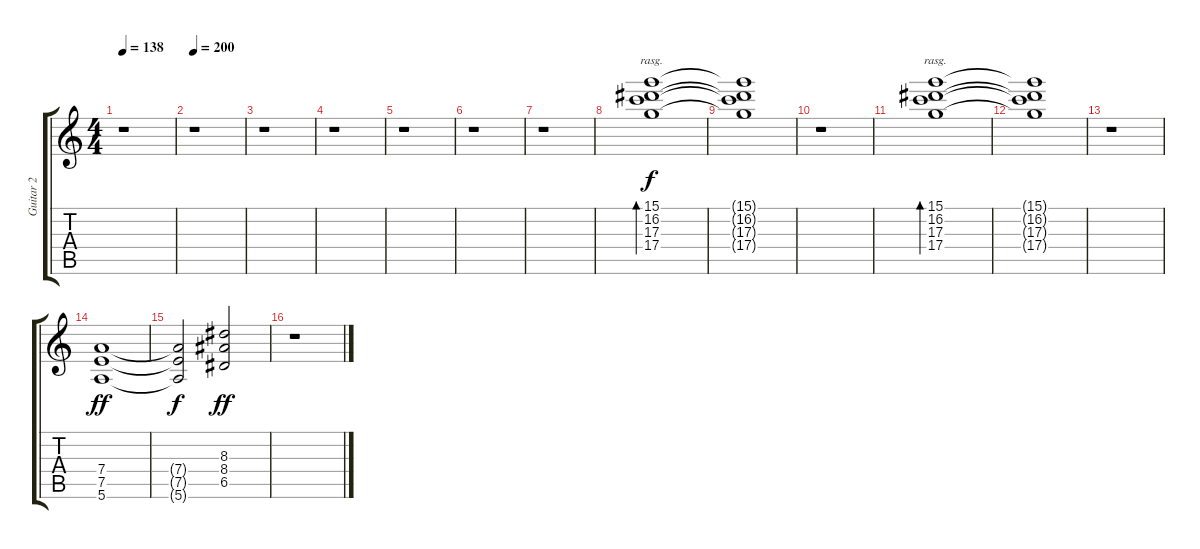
\track ("Guitar 2" "Guitar 2") {instrument distortionguitar}
\staff {score tabs}
\tuning (E4 B3 G3 D3 A2 E2) {hide}
\ts (4 4)
\tempo 138
\clef g2
\ks c
r.1{dy f instrument distortionguitar} |
\tempo 200
r.1 |
r.1 |
r.1 |
r.1 |
r.1 |
r.1 |
(15.1 16.2 17.3 17.4).1{bd 480 rasg ii volume 0 instrument overdrivenguitar} |
(15.1{t} 16.2{t} 17.3{t} 17.4{t}).1 |
r.1{volume 13} |
(15.1 16.2 17.3 17.4).1{bd 480 rasg ii volume 0 instrument overdrivenguitar} |
(15.1{t} 16.2{t} 17.3{t} 17.4{t}).1 |
r.1 |
(7.4 7.5 5.6).1{dy ff volume 13 instrument distortionguitar} |
(7.4{t} 7.5{t} 5.6{t}).2{dy f} (8.3 8.4 6.5).2{dy ff} |
r.1
